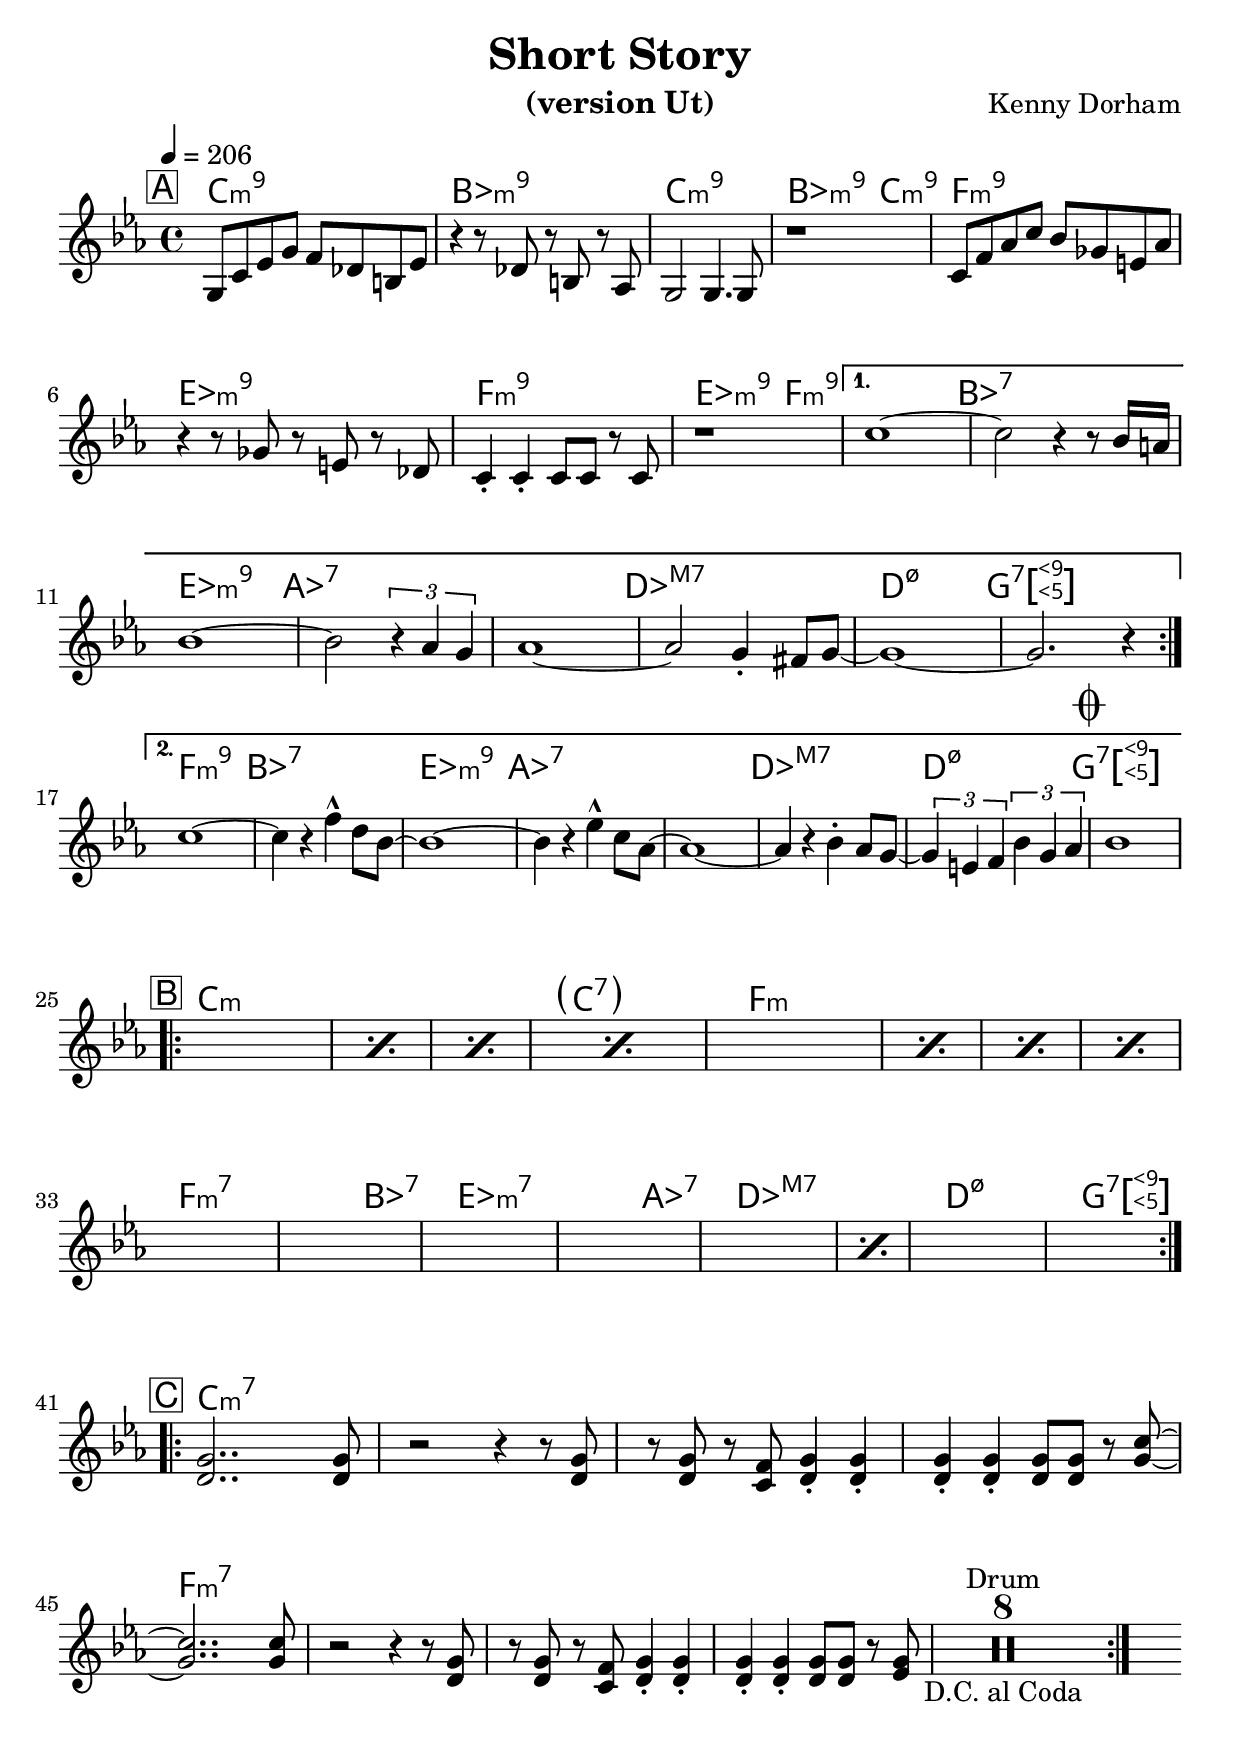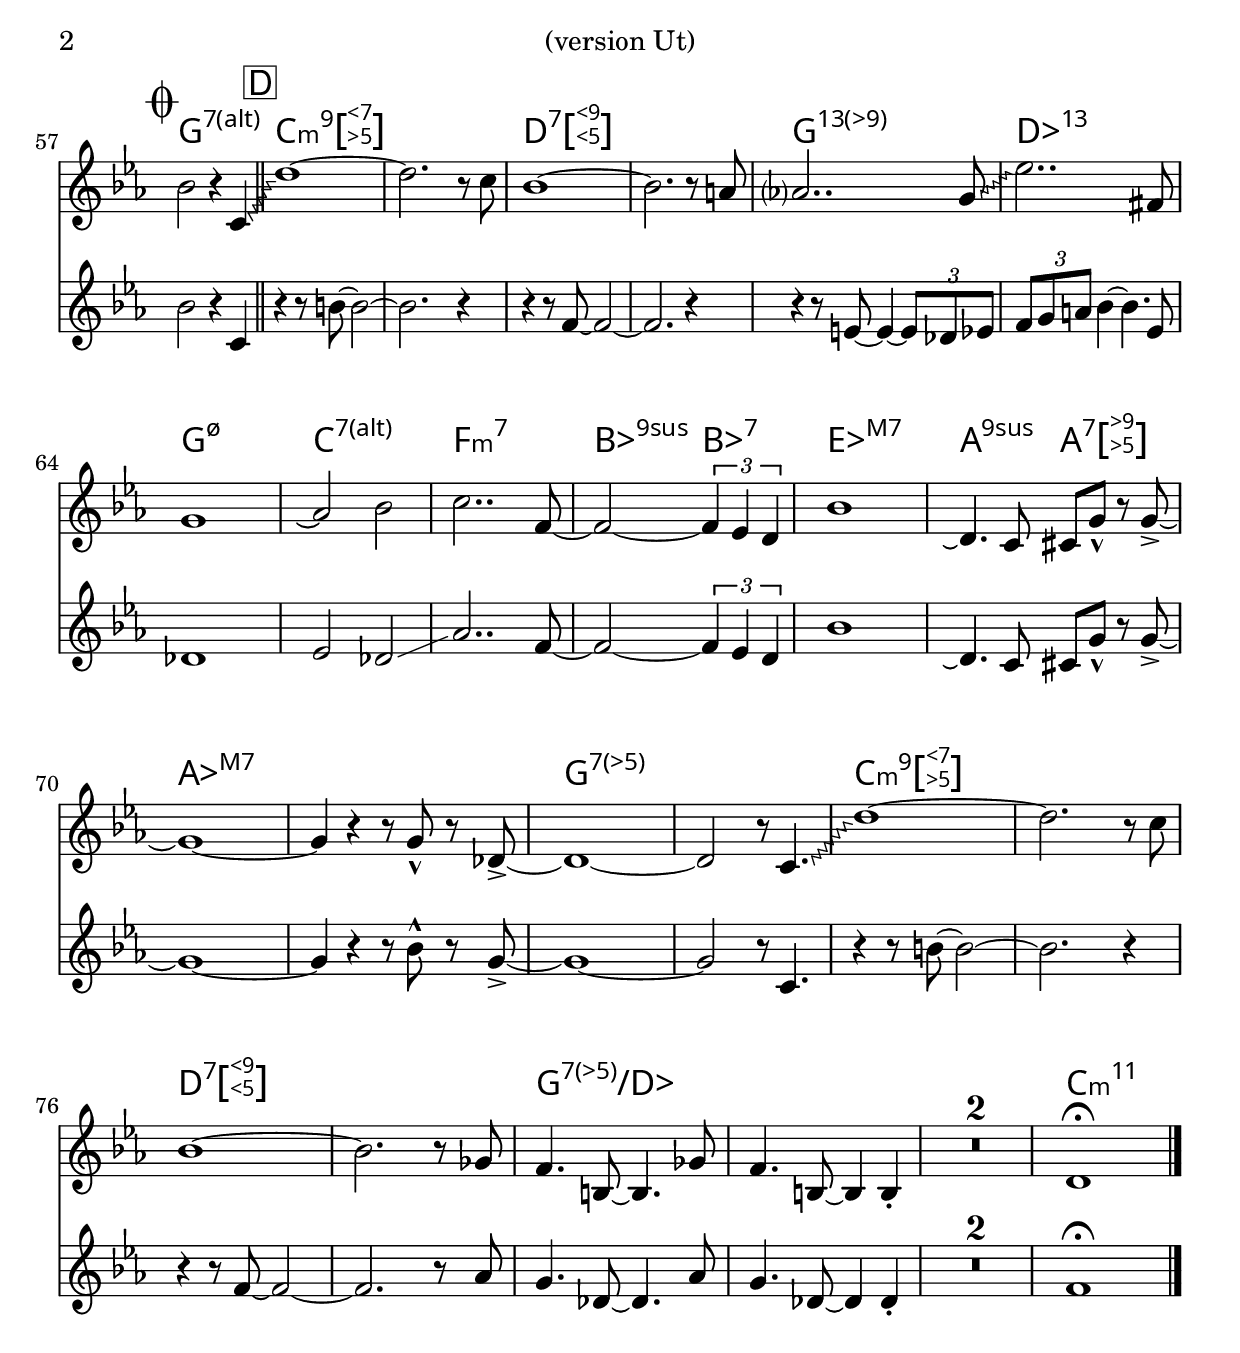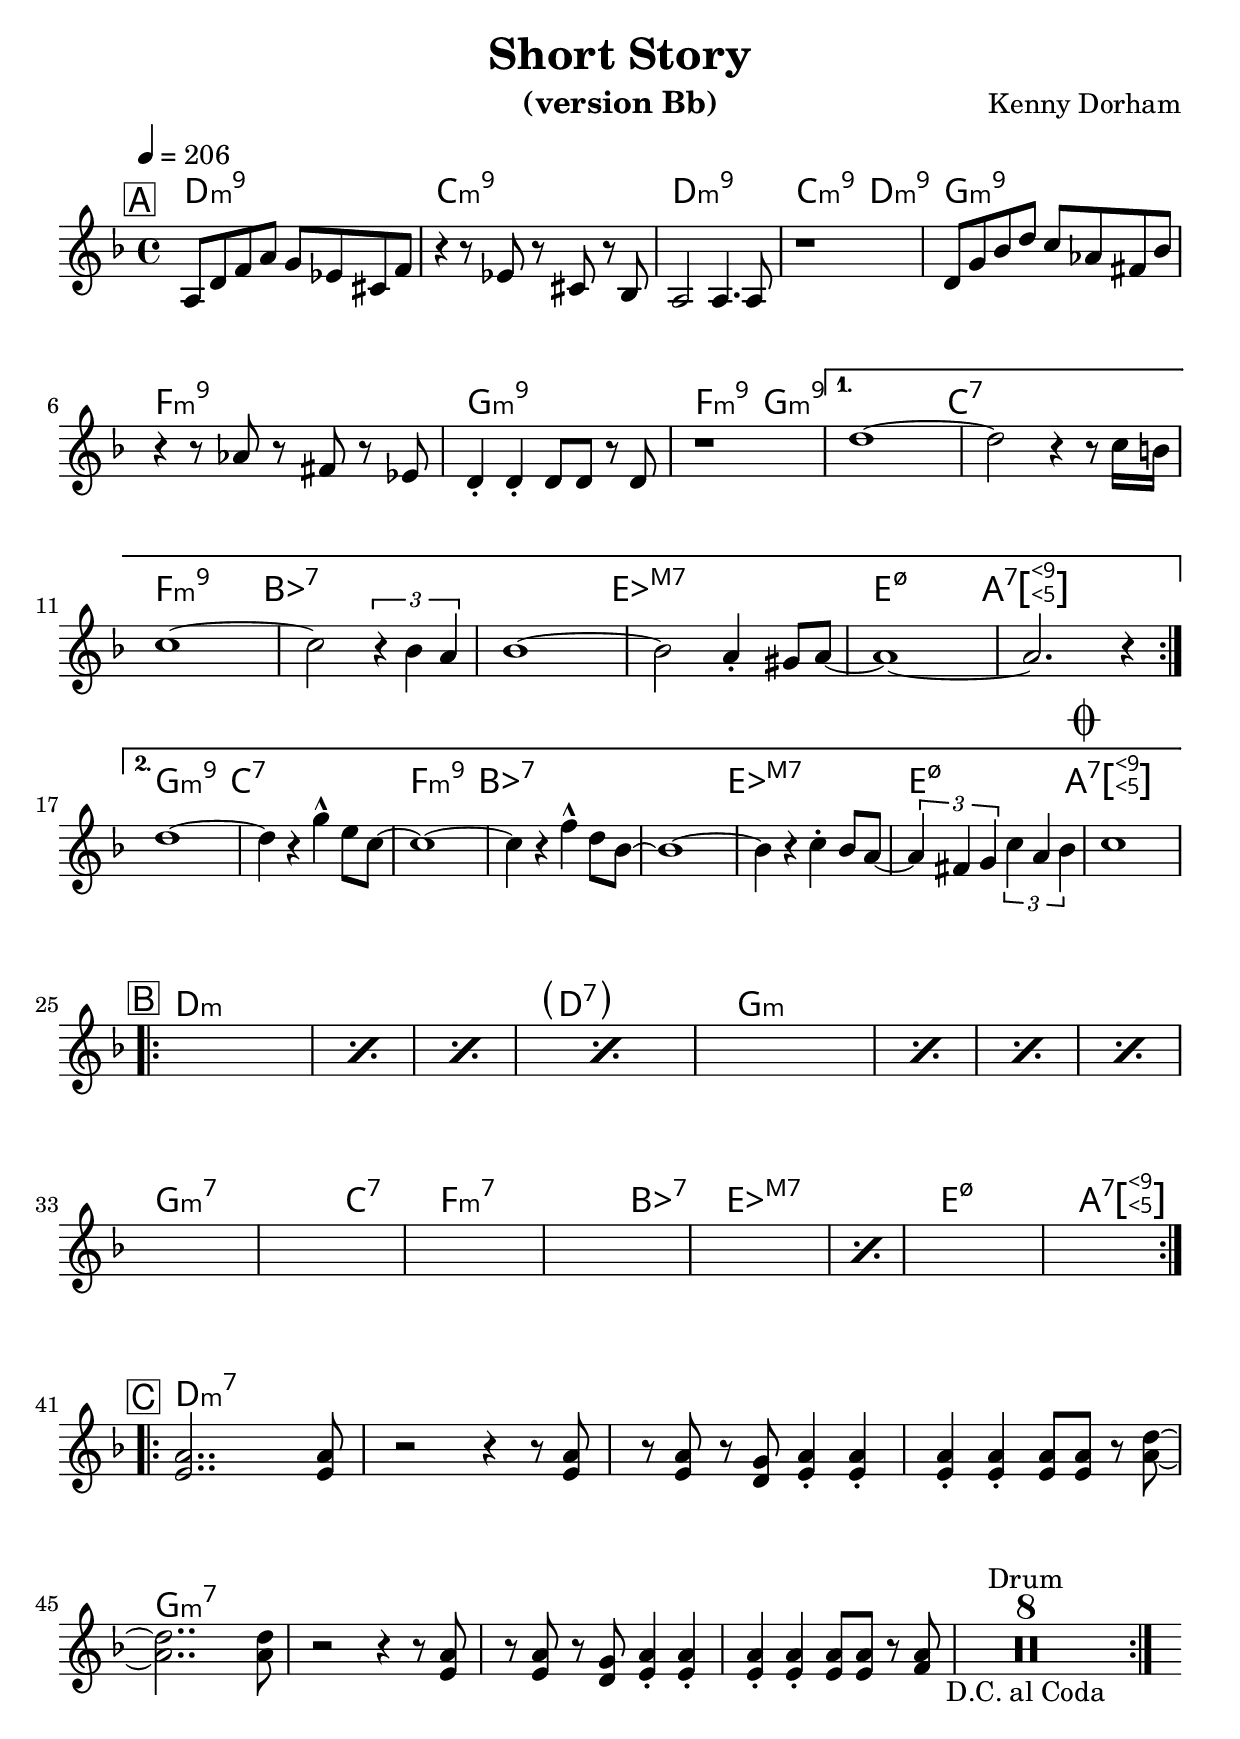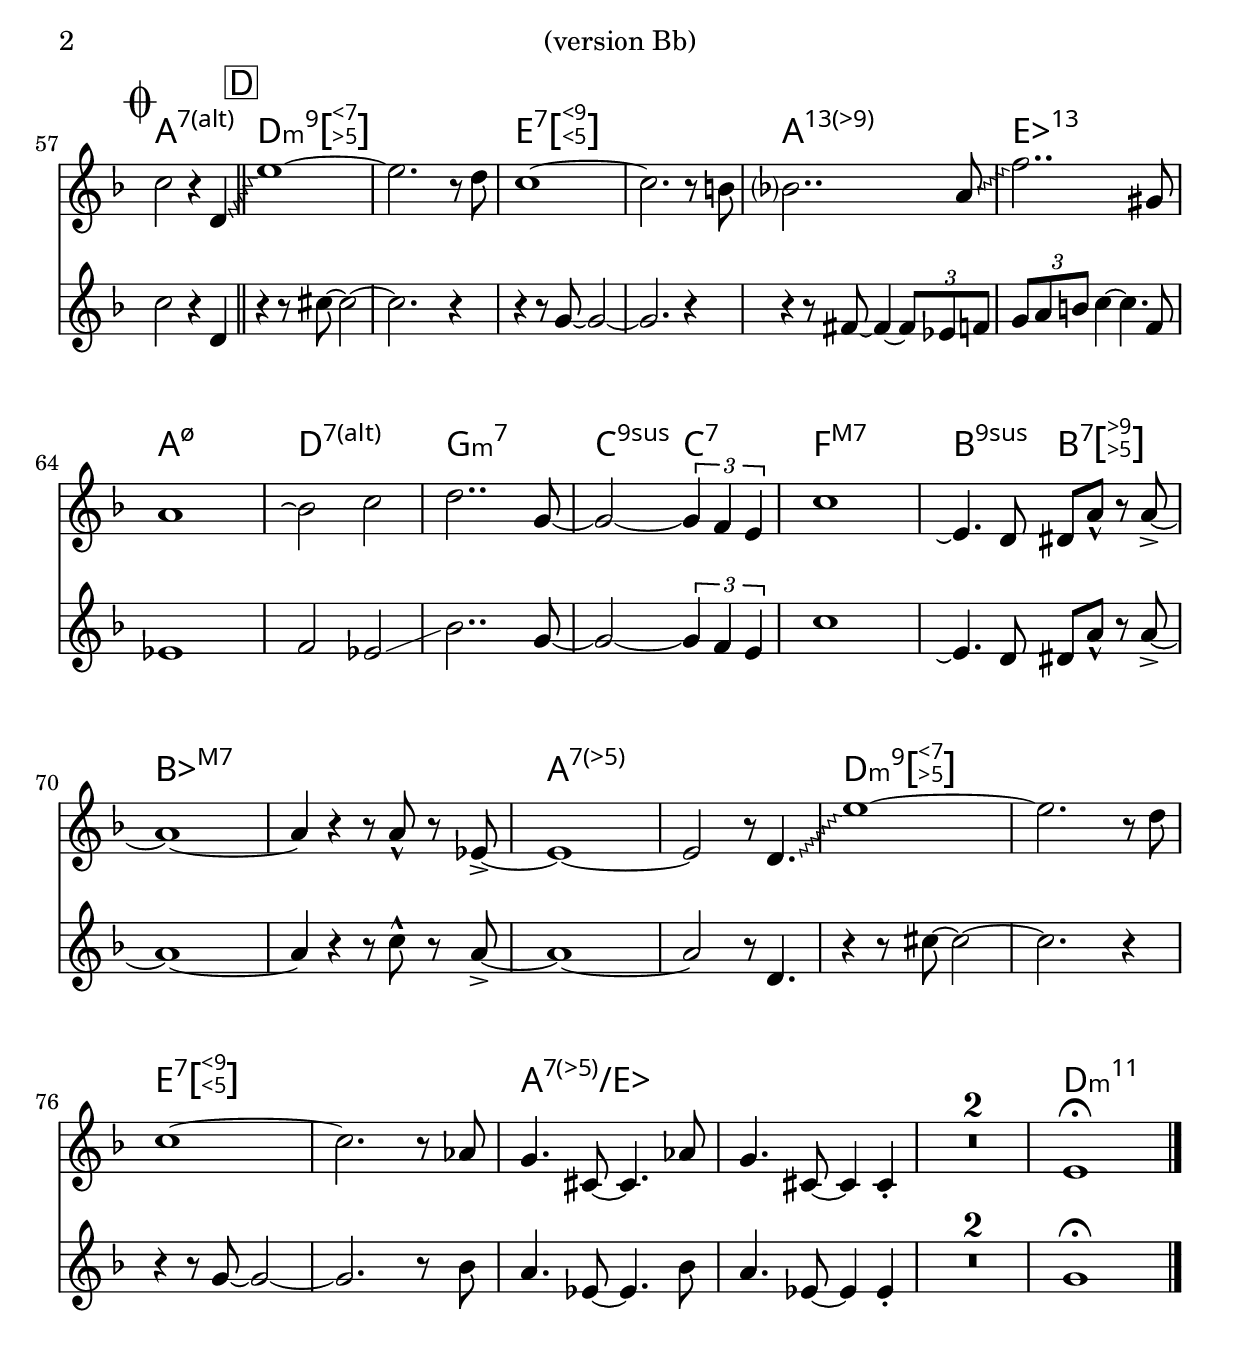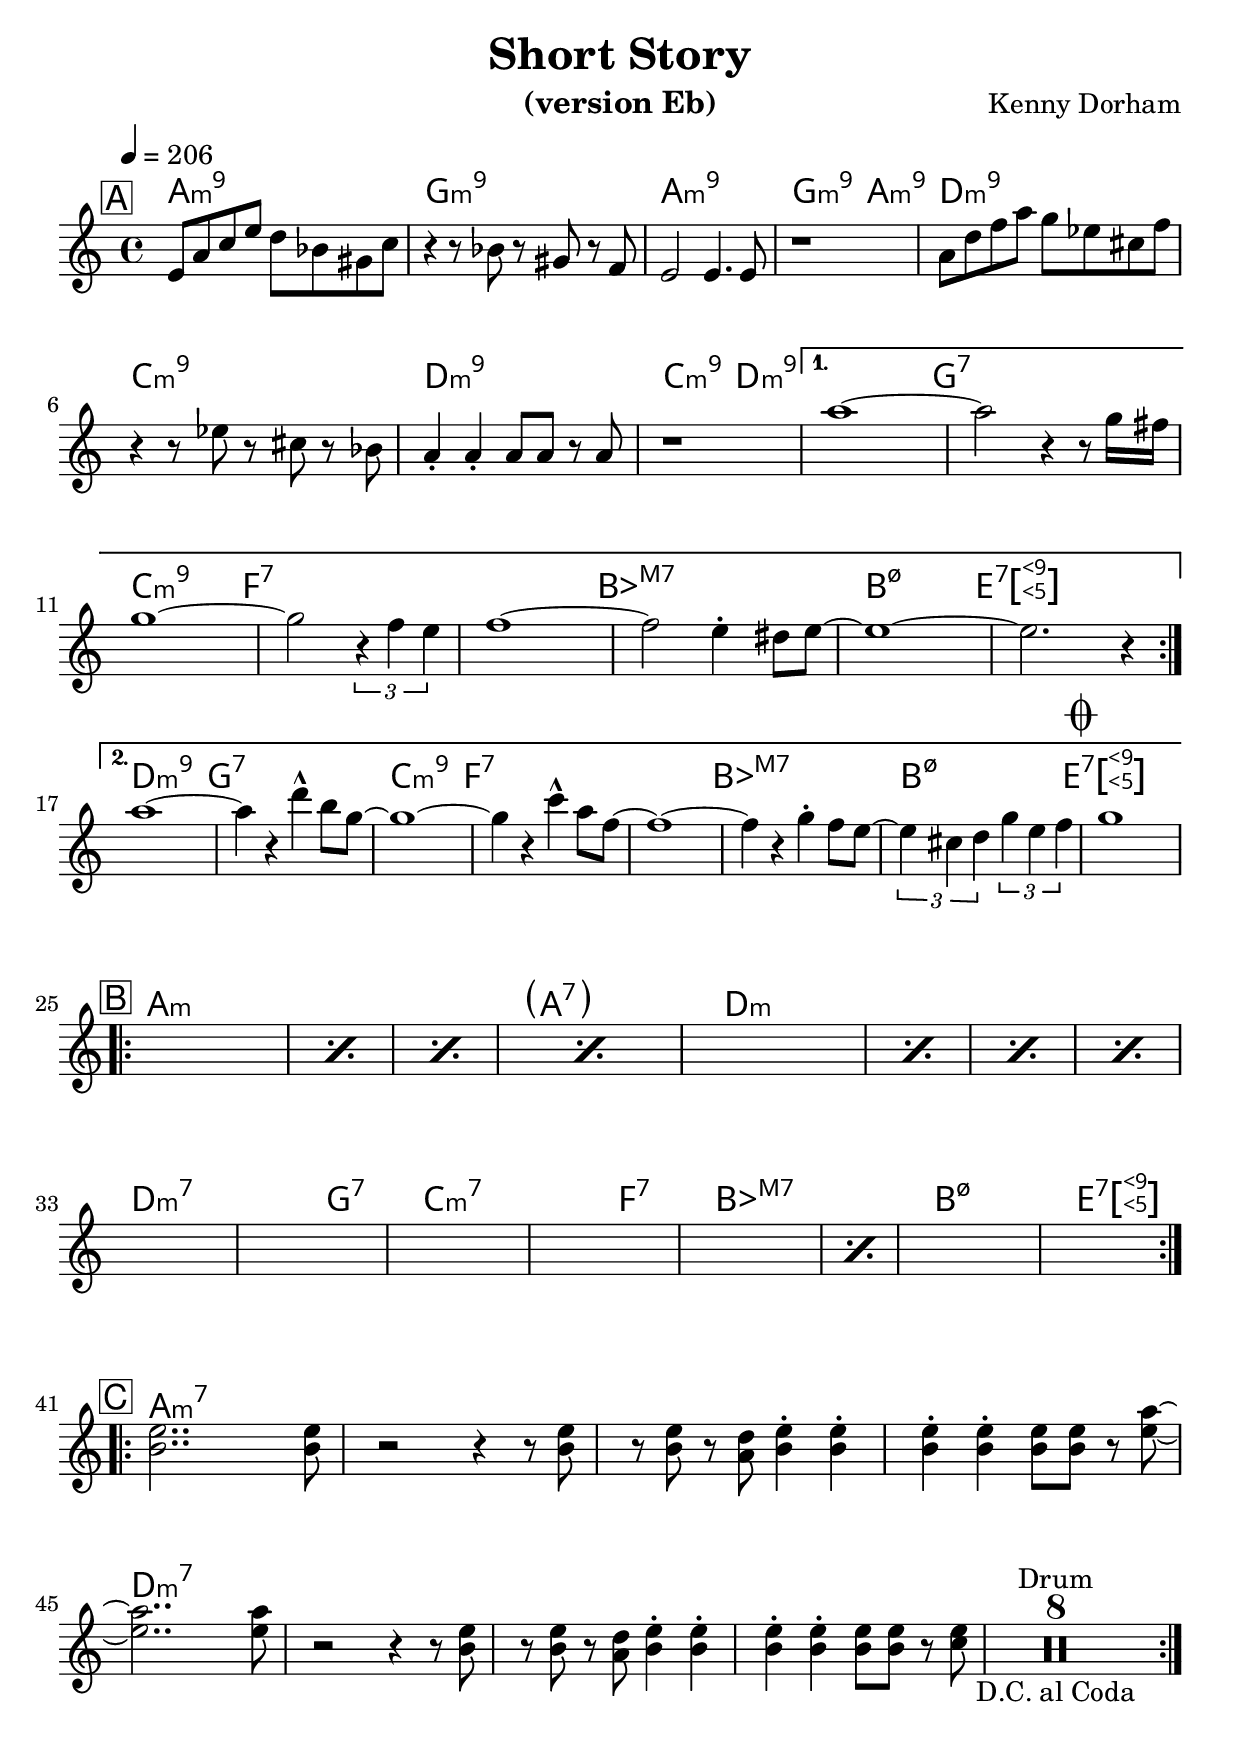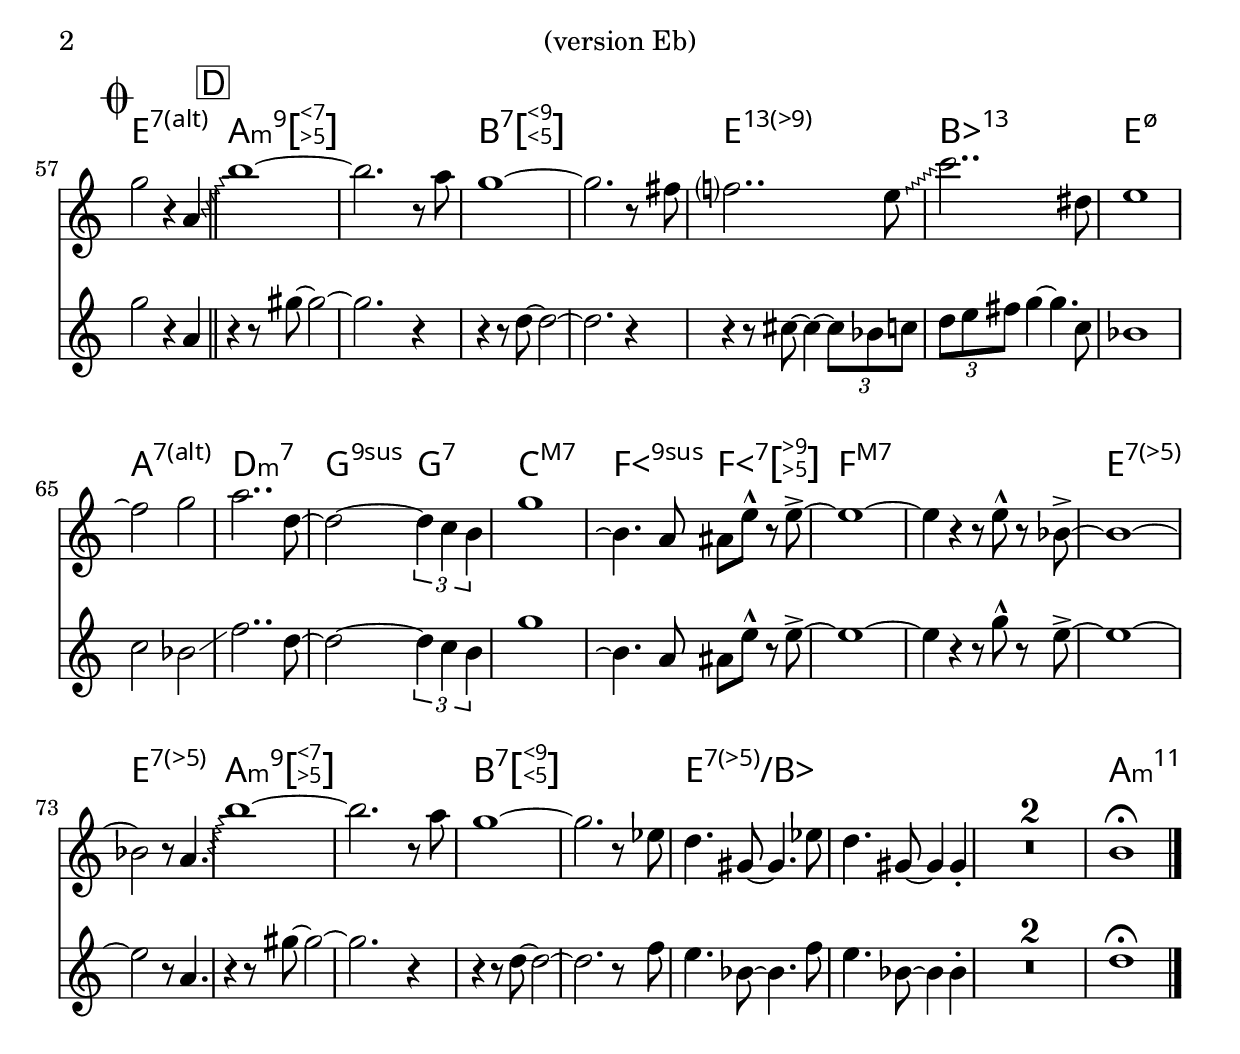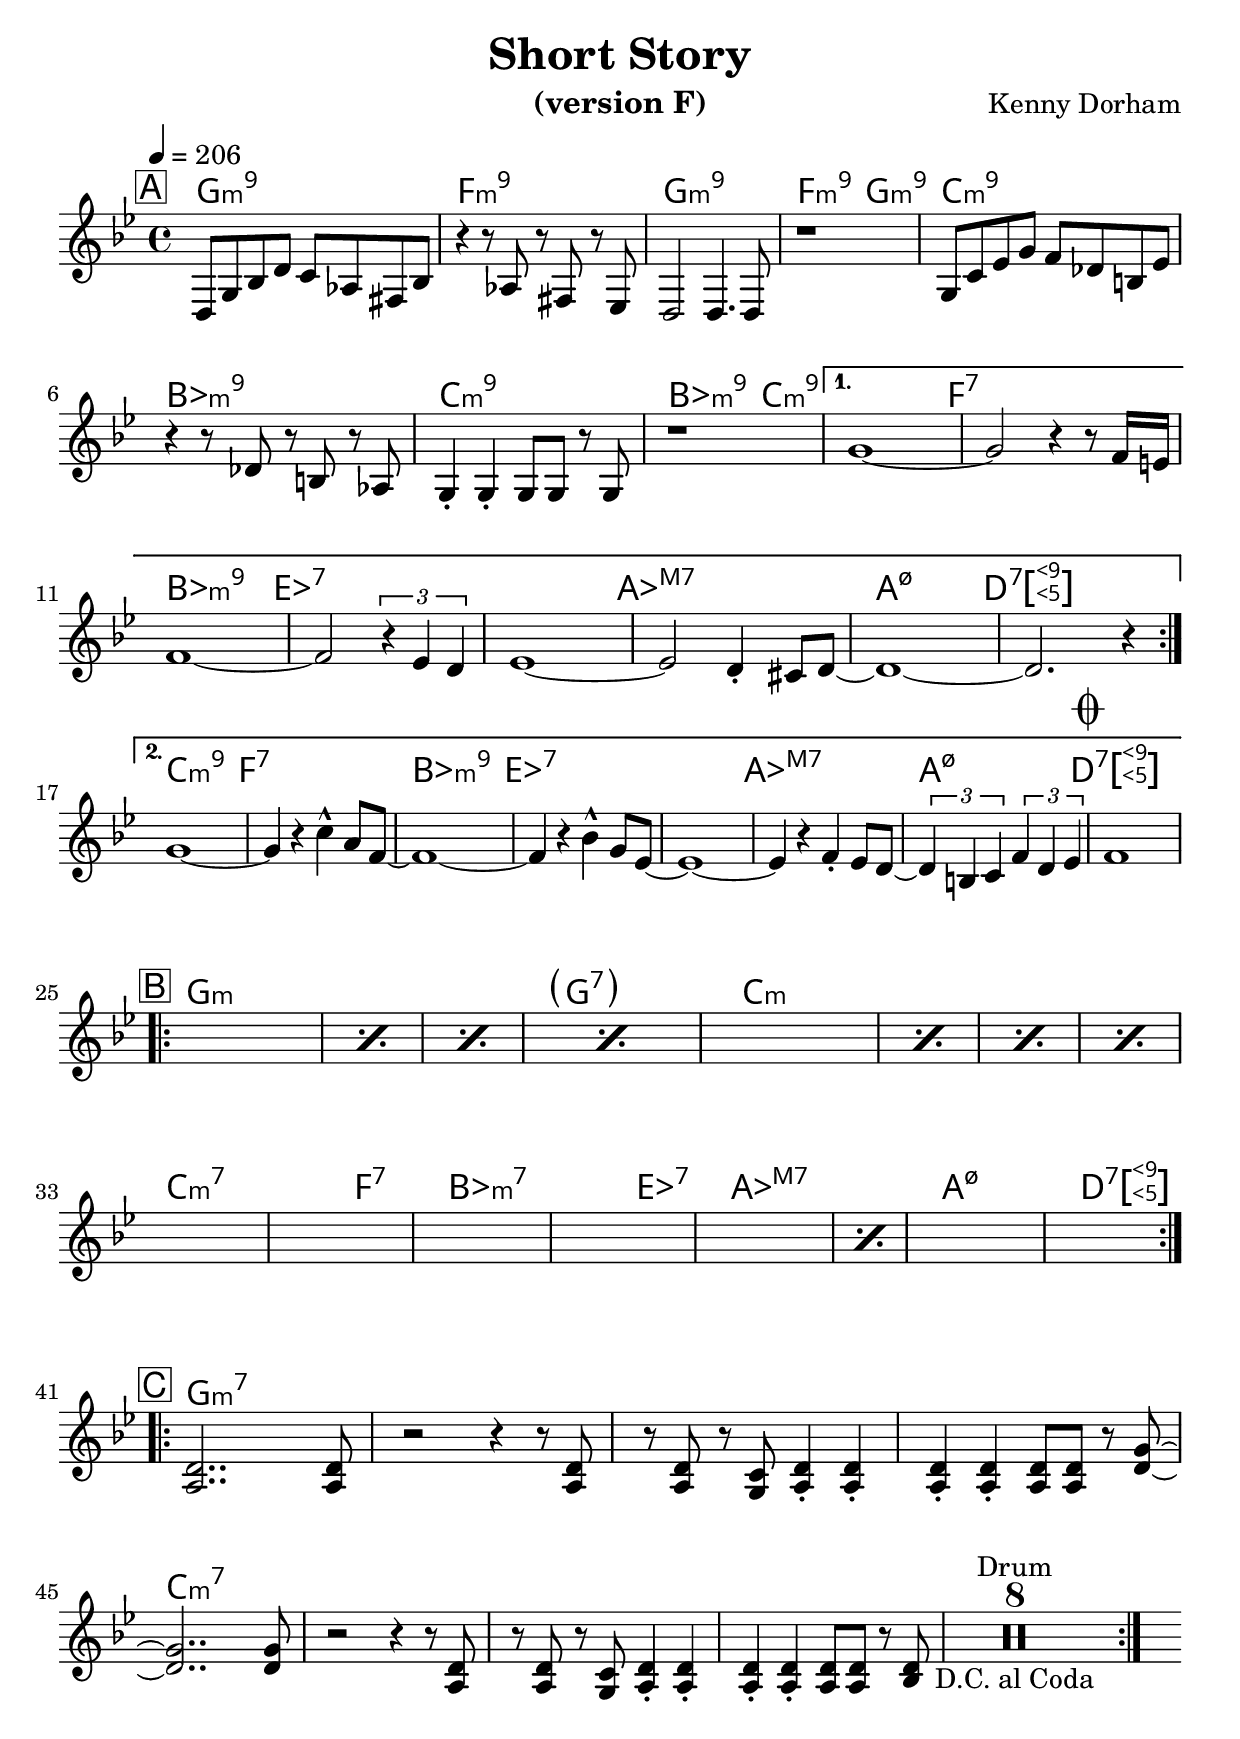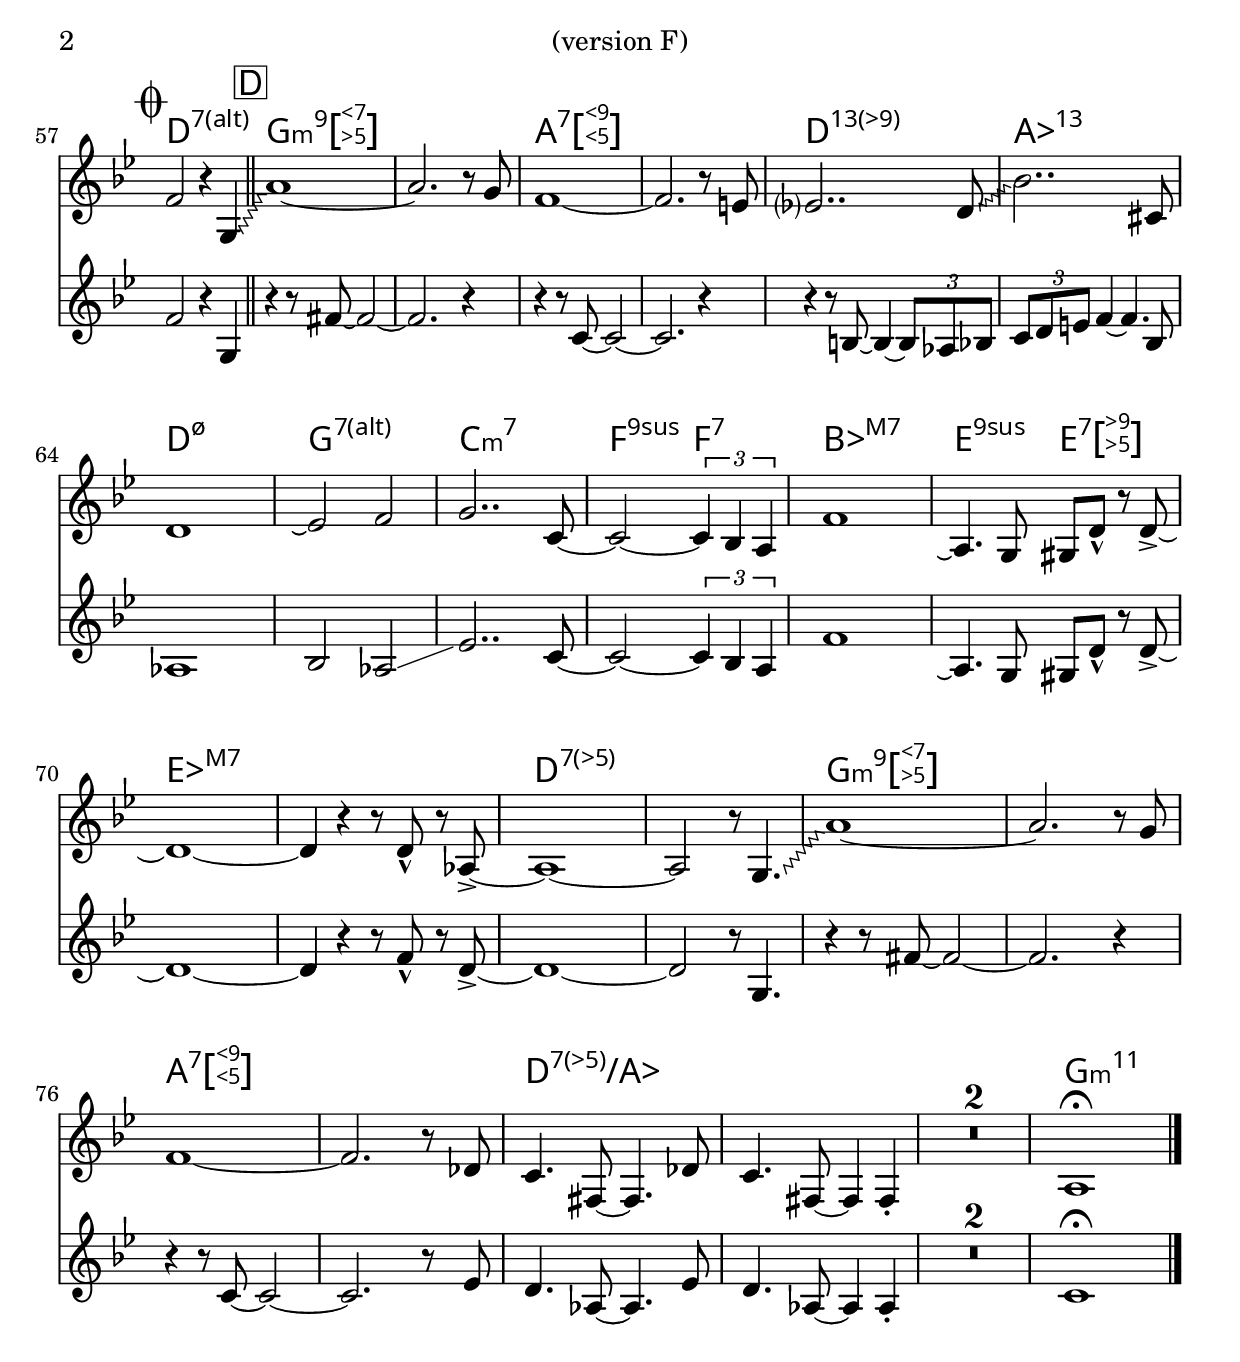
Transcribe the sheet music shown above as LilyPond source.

% Created on Mon Sep 20 15:23:38 CEST 2010
\version "2.22.0"

#(set-global-staff-size 24)
#(set-default-paper-size "a4")

\include "utils/AccordsJazzDefs.ly"

\paper { indent = 0\cm} 

\header {
	title = "Short Story" 
 	composer = "Kenny Dorham"
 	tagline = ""

}


accords = \chords {
\set chordChanges = ##t
                \mark\markup { \sans \box "A" }
	\repeat volta 2 {
		c1:m9  bes:m9
		c:m9 bes2:m9 c:m9
		f1:m9 es:m9
		f:m9 es2:m9 f:m9
	}
	\alternative {
		{
		f2..:m9 bes1:7 s8
		es2..:m9 aes1:7 s8
		aes2..:7 des1:maj7 s8
		d2..:m7.5- g1:7.5+.9+ s8
		}
		{
		f2..:m9 bes1:7 s8
		es2..:m9 aes1:7 s8
		aes2..:7 des1:maj7 s8
		d2..:m7.5- g1:7.5+.9+ s8
		}
	}
                \mark\markup { \sans \box "B" }
	\repeat volta 2 {
	\repeat percent 3 {c1:m}
	\parenthesize c:7
	\repeat percent 4 {f:m}
	f:m7 s2 bes:7
	es1:m7 s2 aes:7
	\repeat percent 2 {des1:maj7}
	d1:m7.5- g1:7.5+.9+
	}
                \mark\markup { \sans \box "C" }
c1:min7 
c1:min7 
c1:min7 
c1:min7 \break
f1:min7 
f1:min7 
f1:min7 
f1:min7
s1*8\pageBreak
g1:7.8%alt
                \mark\markup { \sans \box "D" }%
c1:min9.5-.7+
c1:min9.5-.7+
d1:7.5+.9+
d1:7.5+.9+
g:13.9-
des:13
g:min7.5-
c:7.8%alt
f:min7
bes2:sus4.7.9 %f2:min7/bes
bes2:7
ees1:maj7
a2:sus4.7.9 a:7.9-.5-
aes1:maj7
aes1:maj7
g1:7.5-
g1:7.5-
c1:min9.5-.7+
c1:min9.5-.7+
d1:7.5+.9+
d1:7.5+.9+
g1:7.5-/des
g1:7.5-/des
s1*2
c1:min11
}

staffViolon = \new Staff {
	\time 4/4
	\tempo 4 = 206 
	\set Staff.midiInstrument = "trumpet"
	\key es \major
	\clef treble
	\accidentalStyle modern-cautionary
	\relative c' { 	
 % Type notes here 
 \override Glissando.style = #'zigzag
\compressEmptyMeasures
%\set Timing.beamExceptions = #'()
\repeat volta 2 {
g8 c es g f des b es
r4 r8 des r b r aes
g2 g4. g8 r1
c8 f aes c bes ges e aes
r4 r8 ges r e r des
c4-. c-. c8 c r c r1
}
\alternative {{
c'~ c2 r4 r8 bes16 a
bes1~ bes2 \tuplet 3/2 {r4 aes g}
aes1~ aes2 g4-. fis8 g~ g1~ g2. r4\break
	}{
c1~ c4 r f-^ d8 bes~
bes1~ bes4 r es-^ c8 aes~
aes1~ aes4 r bes-. aes8 g~ 
\tuplet 3/2 {g4 e f} \tuplet 3/2 {bes g aes}
\mark \markup {\musicglyph "scripts.coda" }
bes1
}}
\break
\repeat volta 2 {
\repeat percent 4 {s}
\repeat percent 4 {s}
\break
s s s s 
\repeat percent 2 {s}
s s
}
\break
\repeat volta 2 {
<g d>2.. <g d>8
r2 r4 r8 <g d>
r <g d> r <f c> <g d>4-. <g d>-.
<g d>-. <g d>-. <g d>8 <g d> r <g c>~
<g c>2.. <g c>8
r2 r4 r8 <g d>
r <g d> r <f c> <g d>4-. <g d>-.
<g d>-. <g d>-. <g d>8 <g d> r <g es>
R1*8^"Drum"_"D.C. al Coda"
}
%%%% Set segno sign as rehearsal mark and adjust size if needed
%%%    \once \override Score.RehearsalMark.break-visibility = #begin-of-line-invisible
%%%    % \once \override Score.RehearsalMark.font-size = #3
%%%%    \mark \markup { \musicglyph "scripts.segno" }
%%%% \mark \markup {"D.C. al" \musicglyph "scripts.coda"}
%%%%\break
%%%% Here begins the trickery! 
%%%    % \cadenzaOn will suppress the bar count and \stopStaff removes the staff lines.
%%%    \cadenzaOn 
%%%      \stopStaff 
%%%        % Some examples of possible text-displays 
%%%        
%%%        % text line-aligned
%%%        % ==================
%%%        % Move text to the desired position
%%%         \once \override TextScript.extra-offset = #'( 2 . -3.5 )
%%%         | s1*0^\markup { D.S. al Coda } }
%%%        
%%%        % text center-aligned
%%%        % ====================
%%%        % Move text to the desired position
%%%        % \once \override TextScript.extra-offset = #'( 6 . -5.0 )
%%%        % | s1*0^\markup { \center-column { D.S. "al Coda" } }
%%%        
%%%        % text and symbols center-aligned
%%%        % ===============================
%%%        % Move text to the desired position and tweak spacing for optimum text alignment
%%%        %\once \override TextScript.extra-offset = #'( 8 . -5.5 )
%%%        %\once \override TextScript.word-space = #1.5
%%%        %\once \override TextScript.X-offset = #8
%%%        %\once \override TextScript.Y-offset = #1.5
%%%        %| s1*0^\markup { \center-column { "D.S. al Coda" \line { \musicglyph "scripts.coda" \musicglyph "scripts.tenuto" \musicglyph "scripts.coda"} } }
%%%        
%%%        % Increasing the unfold counter will expand the staff-free space
%%%        \repeat unfold 4 {
%%%          s4 s4 s4 s4
%%%          \bar ""
%%%        }
%%%        % Resume bar count and show staff lines again
%%%     \startStaff
%%%   \cadenzaOff
%%%   
%%%   % Should Coda be on new line?
%%%   % Coda NOT on new line: DON'T use \break
%%%   % Coda on new line: use \break
   \pageBreak  
%%%   
%%%   % Show up, you clef and key!
%   \once \override Staff.KeySignature.break-visibility = #end-of-line-invisible
%  \once \override Staff.Clef.break-visibility = #end-of-line-invisible
%\override Staff.Clef.break-visibility = #all-invisible
%\override Staff.KeySignature.break-visibility = #all-invisible
%\override Staff.TimeSignature.break-visibility = #all-invisible
%%%
%%%   % Set coda sign as rehearsal mark and adjust size and position
%%%   
%%%   % Put the coda sign ontop of the (treble-)clef dependend on coda's line-position
%%%      
%%%     % Coda NOT on new line, use this:
%%%     % \once \override Score.RehearsalMark.extra-offset = #'( -2 . 1.75 )
%%%     
%%%     % Coda on new line, use this:
%%%     \once \override Score.RehearsalMark.extra-offset = #'( -8.42 . 1.75 )
%%%   
%%%   \once \override Score.RehearsalMark.font-size = #3
   \mark \markup { \musicglyph "scripts.coda" }
\relative c'
   <<
	{bes'2 r4 c, \glissando \bar "||"
	d'1~ d2. r8 c
	bes1~ bes2. r8 a
	aes2.. g8 \glissando
	es'2.. fis,8
	g1 aes2-\repeatTie bes
	c2.. f,8~
	f2~ \tuplet 3/2 {f4 es d}
	bes'1 d,4.-\repeatTie c8 cis g'-^ r g->~ g1~
	g4 r r8 g-^ r des->~ des1~
	des2 r8 c4. \glissando
	d'1~ d2. r8 c bes1~ bes2. r8 ges
	f4. b,8~ b4. ges'8
	f4. b,8~ b4 b-.
	R1*2
	d1-\fermata
	}
\new Staff 
{
\override Staff.TimeSignature.stencil = ##f
\key es \major %\time 4/4 
	bes'2 r4 c,  \bar "||"
	r4 r8 b'~ b2~ b2. r4
	r4 r8 f~ f2~ f2. r4
	r4 r8 e~ e4~ \tuplet 3/2 {e8 des es}
	\tuplet 3/2 {f g a} bes4~ bes4. es,8
	des1 es2 des \glissando
	aes'2.. f8~
	f2~ \tuplet 3/2 {f4 es d}
	bes'1 d,4.-\repeatTie c8 cis g'-^ r g->~ g1~
	g4 r r8 bes-^ r g->~ g1~
	g2 r8 c,4.
	r4 r8 b'~ b2~ b2. r4
	r4 r8 f~ f2~ f2. r8 aes
	g4. des8~ des4. aes'8
	g4. des8~ des4 des-.
	R1*2
	f1-\fermata
}	
>>
\bar "|."
%c4^\markup{Essai} cis c cis
%\mark \markup {\musicglyph "scripts.coda" }
%c cis c c \break
%\mark \markup { \column % vspace avant solos si besoin
%  { " " 
%    " " 
%    " "
%  " "
%  " "}
% } 
% c c c c c c c c
	}
}


theme = \staffViolon

\include "utils/books.ly"
